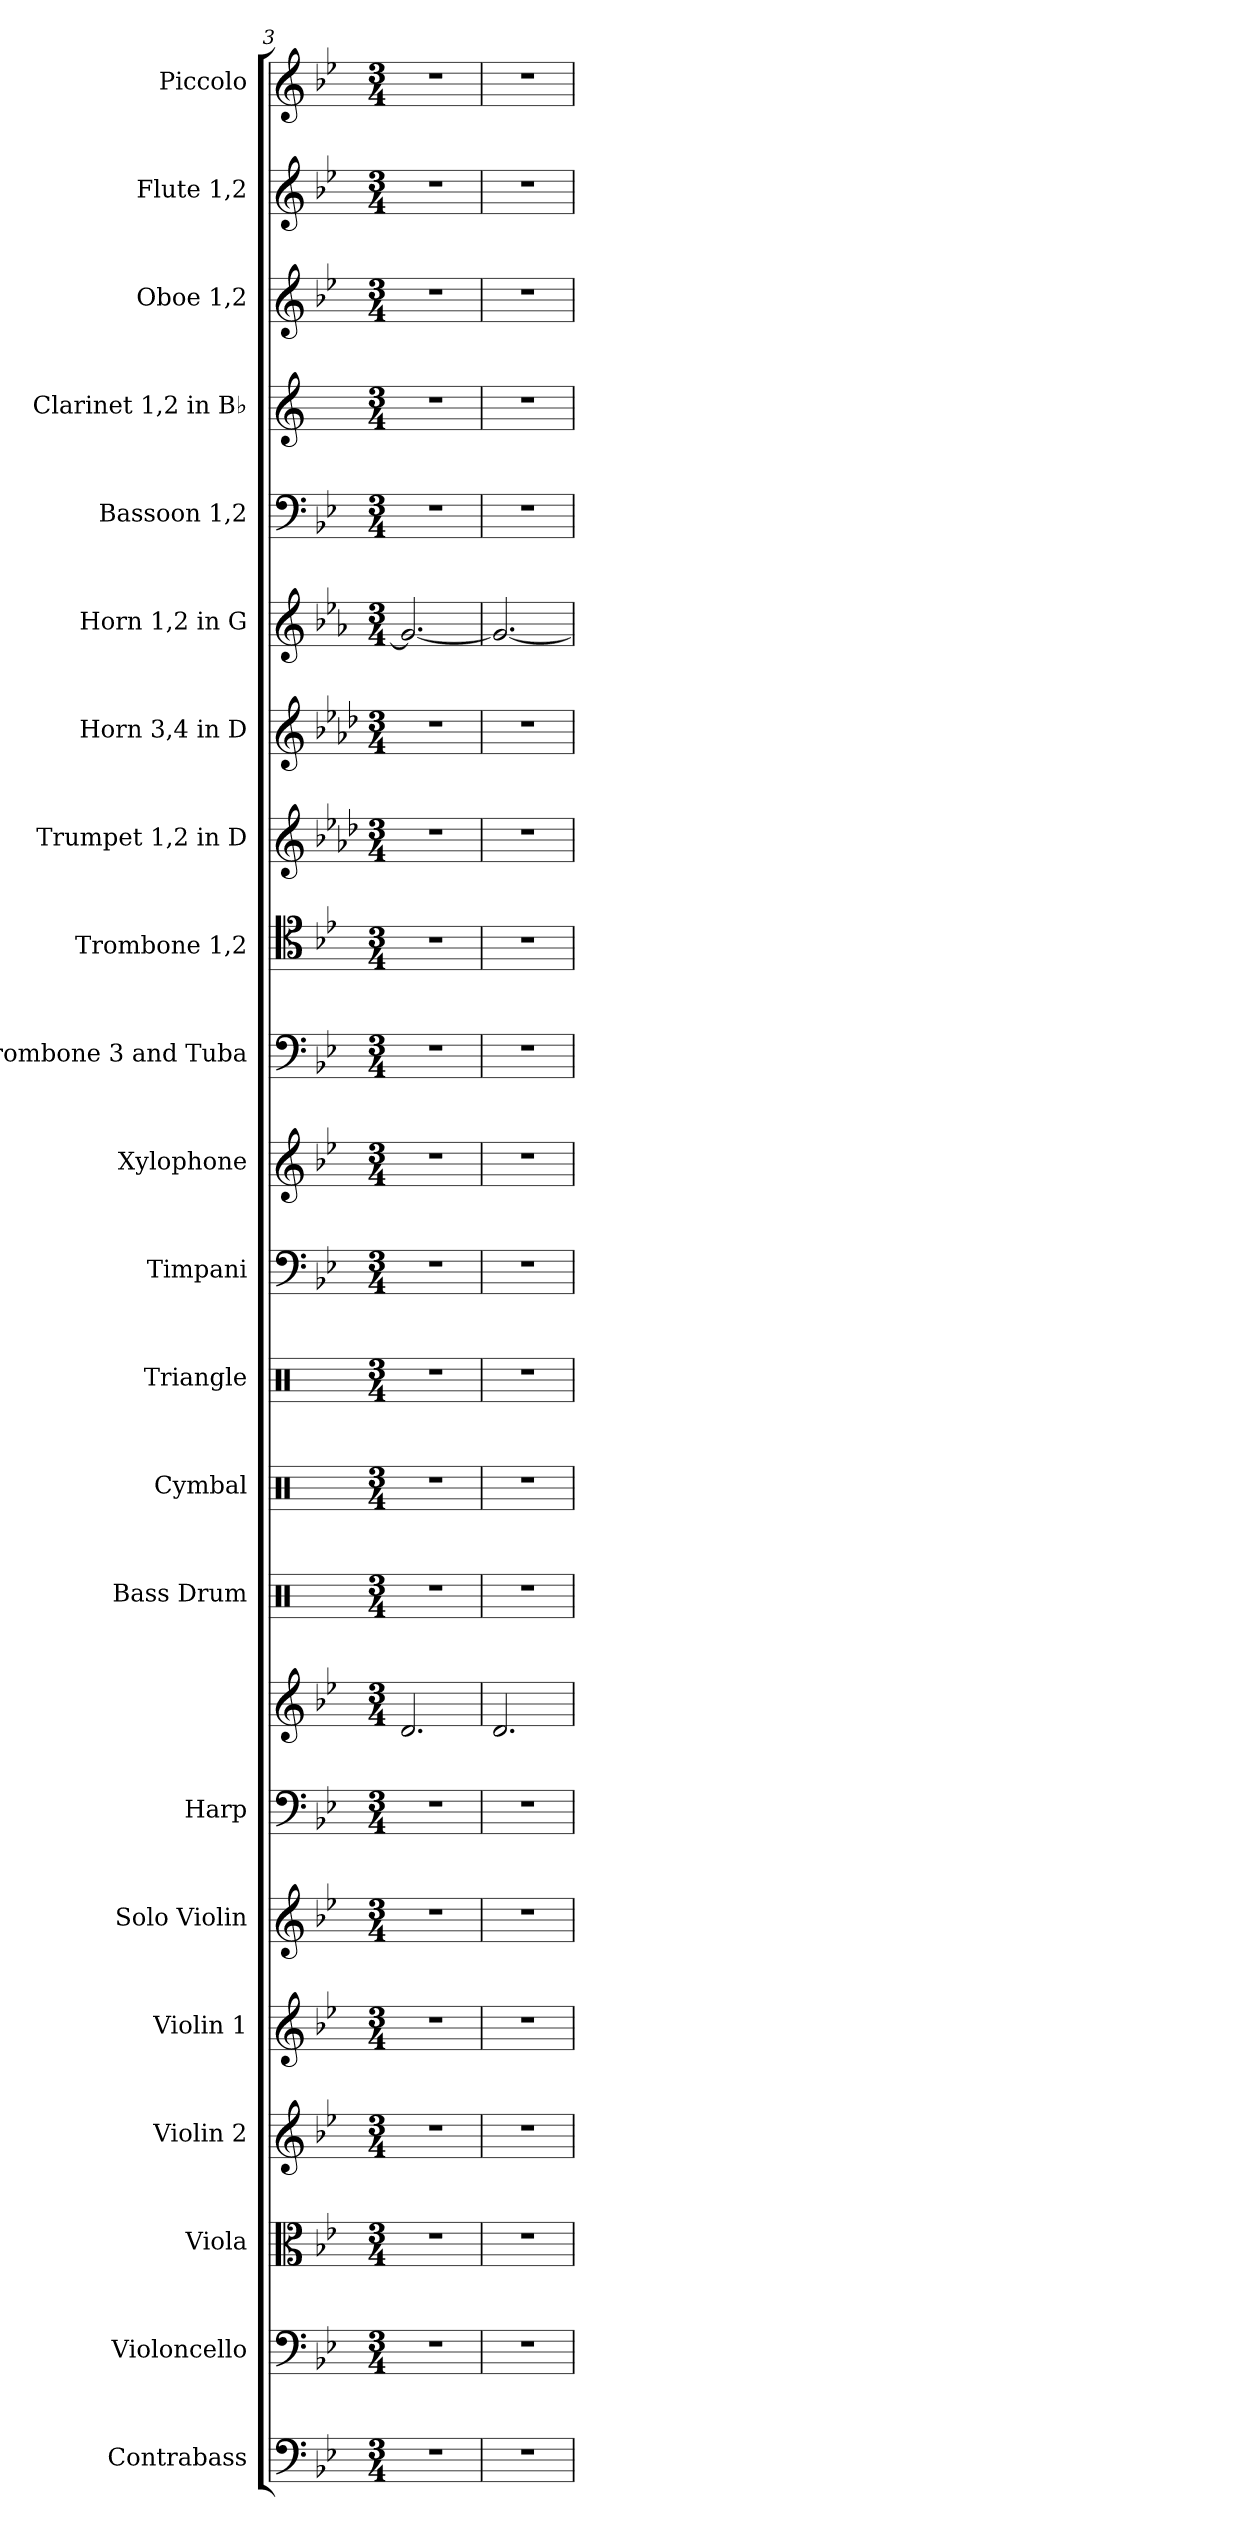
**kern	**kern	**kern	**kern	**kern	**kern	**kern	**kern	**kern	**kern	**kern	**kern	**kern	**kern	**kern	**kern	**kern	**kern	**kern	**kern	**kern	**kern	**kern
*part22	*part21	*part20	*part19	*part18	*part17	*part16	*part16	*part15	*part14	*part13	*part12	*part11	*part10	*part9	*part8	*part7	*part6	*part5	*part4	*part3	*part2	*part1
*staff23	*staff22	*staff21	*staff20	*staff19	*staff18	*staff17	*staff16	*staff15	*staff14	*staff13	*staff12	*staff11	*staff10	*staff9	*staff8	*staff7	*staff6	*staff5	*staff4	*staff3	*staff2	*staff1
*I"Contrabass	*I"Violoncello	*I"Viola	*I"Violin 2	*I"Violin 1	*I"Solo Violin	*I"Harp	*	*I"Bass Drum	*I"Cymbal	*I"Triangle	*I"Timpani	*I"Xylophone	*I"Trombone 3 and Tuba	*I"Trombone 1,2	*I"Trumpet 1,2 in D	*I"Horn 3,4 in D	*I"Horn 1,2 in G	*I"Bassoon 1,2	*I"Clarinet 1,2 in B♭	*I"Oboe 1,2	*I"Flute 1,2	*I"Piccolo
*I'Cb.	*I'Vc.	*I'Vla.	*I'Vln. 2	*I'Vln. 1	*I'Solo Vln.	*I'Hrp.	*	*I'B.D	*I'Cym.	*I'Trgl.	*I'Timp.	*I'Xyl.	*I'Tbn. 3 and Tba.	*I'Tbn. 1,2	*I'Tpt. 1,2 in D	*I'Hn. 3,4 in D	*I'Hn. 1,2 in G	*I'Bsn. 1,2	*I'Cl. 1,2 in B♭	*I'Ob. 1,2	*I'Fl. 1,2	*I'Picc.
*clefF4	*clefF4	*clefC3	*clefG2	*clefG2	*clefG2	*clefF4	*clefG2	*clefX	*clefX	*clefX	*clefF4	*clefG2	*clefF4	*clefC4	*clefG2	*clefG2	*clefG2	*clefF4	*clefG2	*clefG2	*clefG2	*clefG2
*ITrd7c12	*	*	*	*	*	*	*	*	*	*	*	*ITrd-7c-12	*	*	*ITrd-1c-2	*ITrd6c10	*ITrd3c5	*	*ITrd1c2	*	*	*ITrd-7c-12
*k[b-e-]	*k[b-e-]	*k[b-e-]	*k[b-e-]	*k[b-e-]	*k[b-e-]	*k[b-e-]	*k[b-e-]	*k[]	*k[]	*k[]	*k[b-e-]	*k[b-e-]	*k[b-e-]	*k[b-e-]	*k[b-e-]	*k[b-e-]	*k[b-e-]	*k[b-e-]	*k[b-e-]	*k[b-e-]	*k[b-e-]	*k[b-e-]
*M3/4	*M3/4	*M3/4	*M3/4	*M3/4	*M3/4	*M3/4	*M3/4	*M3/4	*M3/4	*M3/4	*M3/4	*M3/4	*M3/4	*M3/4	*M3/4	*M3/4	*M3/4	*M3/4	*M3/4	*M3/4	*M3/4	*M3/4
=3	=3	=3	=3	=3	=3	=3	=3	=3	=3	=3	=3	=3	=3	=3	=3	=3	=3	=3	=3	=3	=3	=3
2.r	2.r	2.r	2.r	2.r	2.r	2.r	2.d/	2.r	2.r	2.r	2.r	2.r	2.r	2.r	2.r	2.r	2.d/_	2.r	2.r	2.r	2.r	2.r
=4	=4	=4	=4	=4	=4	=4	=4	=4	=4	=4	=4	=4	=4	=4	=4	=4	=4	=4	=4	=4	=4	=4
2.r	2.r	2.r	2.r	2.r	2.r	2.r	2.d/	2.r	2.r	2.r	2.r	2.r	2.r	2.r	2.r	2.r	2.d/_	2.r	2.r	2.r	2.r	2.r
=	=	=	=	=	=	=	=	=	=	=	=	=	=	=	=	=	=	=	=	=	=	=
*-	*-	*-	*-	*-	*-	*-	*-	*-	*-	*-	*-	*-	*-	*-	*-	*-	*-	*-	*-	*-	*-	*-
